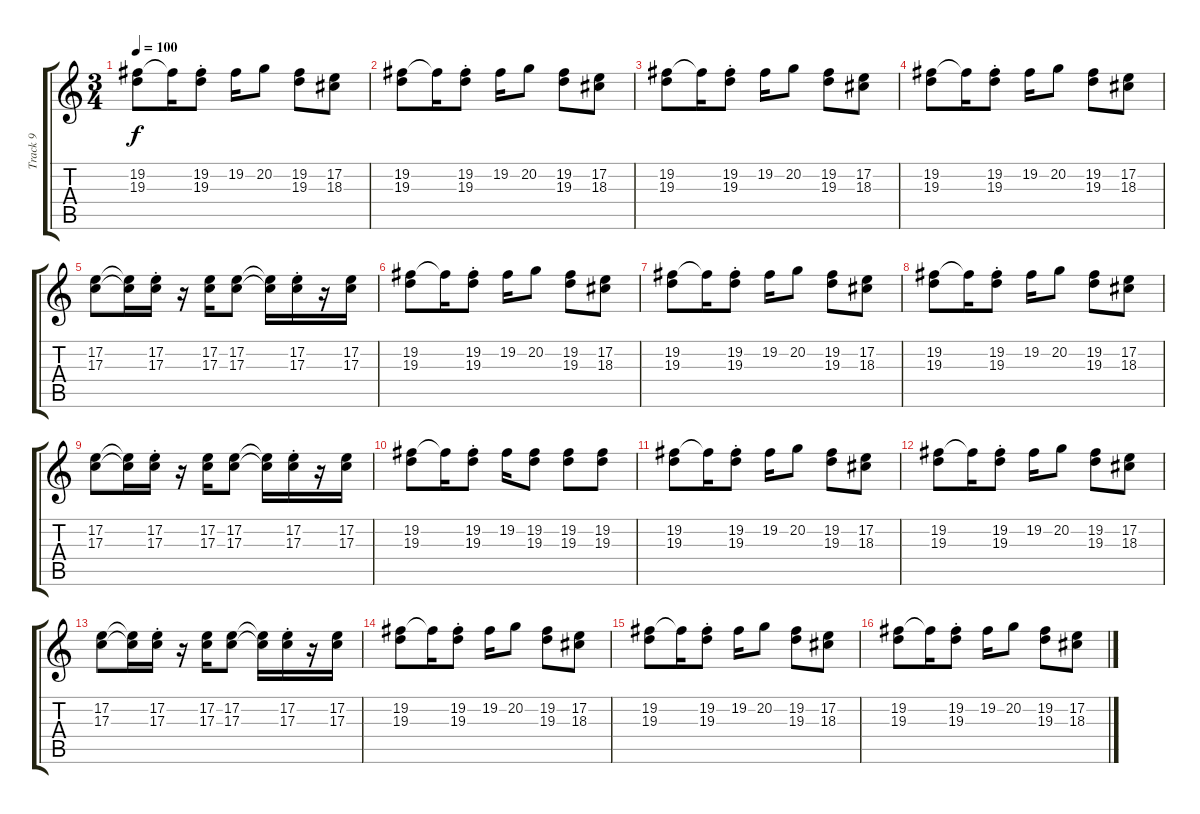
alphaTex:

\track ("Track 9" "Track 9") {instrument honkytonkpiano}
\staff {score tabs}
\tuning (E4 B3 G3 D3 A2 E2) {hide}
\ts (3 4)
\tempo 100
\clef g2
\ks c
(19.2 19.3).8{dy f} 19.2{t}.16 (19.2{st} 19.3).8 19.2.16 20.2.8 (19.2 19.3).8 (17.2 18.3).8 |
(19.2 19.3).8 19.2{t}.16 (19.2{st} 19.3).8 19.2.16 20.2.8 (19.2 19.3).8 (17.2 18.3).8 |
(19.2 19.3).8 19.2{t}.16 (19.2{st} 19.3).8 19.2.16 20.2.8 (19.2 19.3).8 (17.2 18.3).8 |
(19.2 19.3).8 19.2{t}.16 (19.2{st} 19.3).8 19.2.16 20.2.8 (19.2 19.3).8 (17.2 18.3).8 |
(17.2 17.3).8 (17.2{t} 17.3{t}).16 (17.2{st} 17.3).16 r.16 (17.2 17.3).16 (17.2 17.3).8 (17.2{t} 17.3{t}).16 (17.2{st} 17.3).16 r.16 (17.2 17.3).16 |
(19.2 19.3).8 19.2{t}.16 (19.2{st} 19.3).8 19.2.16 20.2.8 (19.2 19.3).8 (17.2 18.3).8 |
(19.2 19.3).8 19.2{t}.16 (19.2{st} 19.3).8 19.2.16 20.2.8 (19.2 19.3).8 (17.2 18.3).8 |
(19.2 19.3).8 19.2{t}.16 (19.2{st} 19.3).8 19.2.16 20.2.8 (19.2 19.3).8 (17.2 18.3).8 |
(17.2 17.3).8 (17.2{t} 17.3{t}).16 (17.2{st} 17.3).16 r.16 (17.2 17.3).16 (17.2 17.3).8 (17.2{t} 17.3{t}).16 (17.2{st} 17.3).16 r.16 (17.2 17.3).16 |
(19.2 19.3).8 19.2{t}.16 (19.2{st} 19.3).8 19.2.16 (19.2 19.3).8 (19.2 19.3).8 (19.2 19.3).8 |
(19.2 19.3).8 19.2{t}.16 (19.2{st} 19.3).8 19.2.16 20.2.8 (19.2 19.3).8 (17.2 18.3).8 |
(19.2 19.3).8 19.2{t}.16 (19.2{st} 19.3).8 19.2.16 20.2.8 (19.2 19.3).8 (17.2 18.3).8 |
(17.2 17.3).8 (17.2{t} 17.3{t}).16 (17.2{st} 17.3).16 r.16 (17.2 17.3).16 (17.2 17.3).8 (17.2{t} 17.3{t}).16 (17.2{st} 17.3).16 r.16 (17.2 17.3).16 |
(19.2 19.3).8 19.2{t}.16 (19.2{st} 19.3).8 19.2.16 20.2.8 (19.2 19.3).8 (17.2 18.3).8 |
(19.2 19.3).8 19.2{t}.16 (19.2{st} 19.3).8 19.2.16 20.2.8 (19.2 19.3).8 (17.2 18.3).8 |
(19.2 19.3).8 19.2{t}.16 (19.2{st} 19.3).8 19.2.16 20.2.8 (19.2 19.3).8 (17.2 18.3).8
